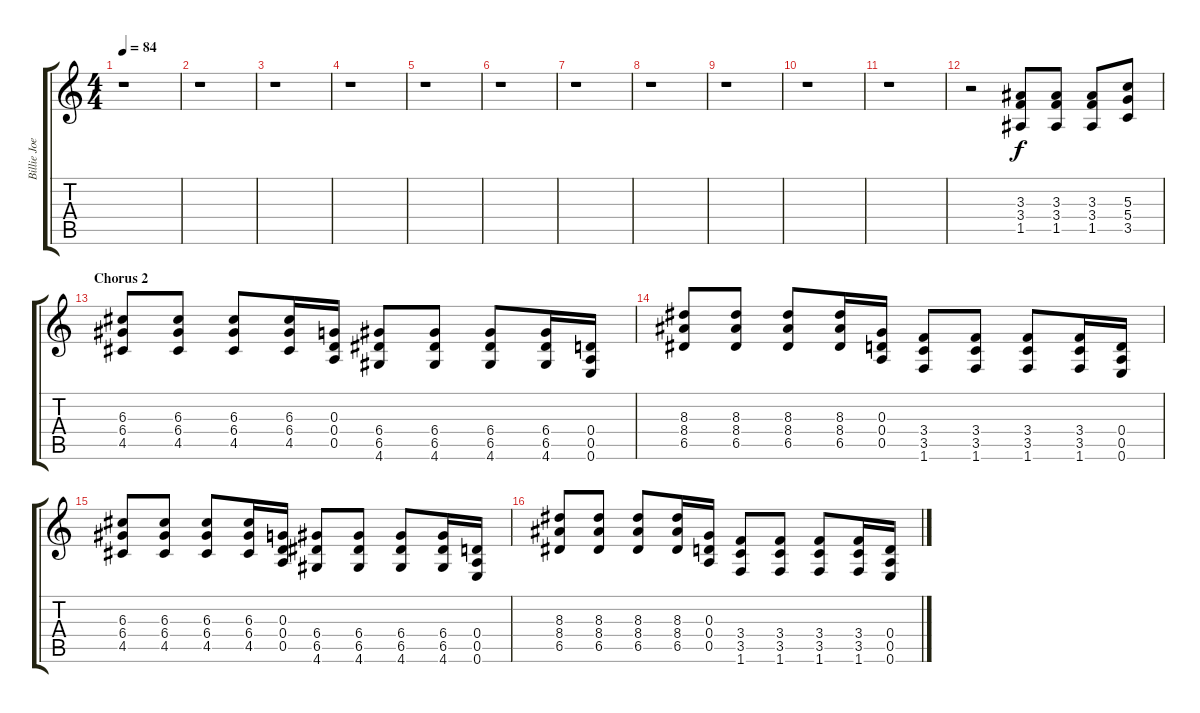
\track ("Billie Joe Amrstrong - Rhythm 2" "Billie Joe") {instrument distortionguitar}
\staff {score tabs}
\tuning (E4 B3 G3 D3 A2 E2) {hide}
\ts (4 4)
\tempo 84
\clef g2
\ks c
r.1{dy f} |
r.1 |
r.1 |
r.1 |
r.1 |
r.1 |
r.1 |
r.1 |
r.1 |
r.1 |
r.1 |
r.2 (3.3 3.4 1.5).8 (3.3 3.4 1.5).8 (3.3 3.4 1.5).8 (5.3 5.4 3.5).8 |
\section ("" "Chorus 2")
(6.3 6.4 4.5).8 (6.3 6.4 4.5).8 (6.3 6.4 4.5).8 (6.3 6.4 4.5).16 (0.3 0.4 0.5).16 (6.4 6.5 4.6).8 (6.4 6.5 4.6).8 (6.4 6.5 4.6).8 (6.4 6.5 4.6).16 (0.4 0.5 0.6).16 |
(8.3 8.4 6.5).8 (8.3 8.4 6.5).8 (8.3 8.4 6.5).8 (8.3 8.4 6.5).16 (0.3 0.4 0.5).16 (3.4 3.5 1.6).8 (3.4 3.5 1.6).8 (3.4 3.5 1.6).8 (3.4 3.5 1.6).16 (0.4 0.5 0.6).16 |
(6.3 6.4 4.5).8 (6.3 6.4 4.5).8 (6.3 6.4 4.5).8 (6.3 6.4 4.5).16 (0.3 0.4 0.5).16 (6.4 6.5 4.6).8 (6.4 6.5 4.6).8 (6.4 6.5 4.6).8 (6.4 6.5 4.6).16 (0.4 0.5 0.6).16 |
(8.3 8.4 6.5).8 (8.3 8.4 6.5).8 (8.3 8.4 6.5).8 (8.3 8.4 6.5).16 (0.3 0.4 0.5).16 (3.4 3.5 1.6).8 (3.4 3.5 1.6).8 (3.4 3.5 1.6).8 (3.4 3.5 1.6).16 (0.4 0.5 0.6).16
